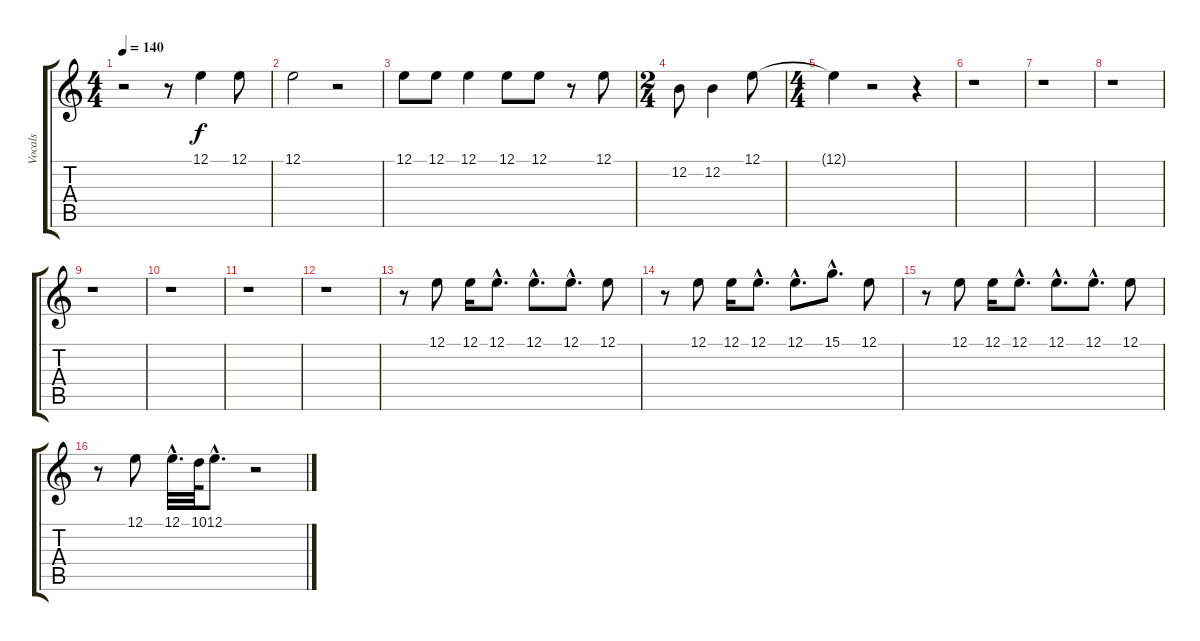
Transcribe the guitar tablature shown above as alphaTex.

\track ("Vocals" "Vocals") {instrument lead2sawtooth}
\staff {score tabs}
\tuning (E4 B3 G3 D3 A2 E2) {hide}
\ts (4 4)
\tempo 140
\clef g2
\ks c
r.2{dy f} r.8 12.1.4 12.1.8 |
12.1.2 r.2 |
12.1.8 12.1.8 12.1.4 12.1.8 12.1.8 r.8 12.1.8 |
\ts (2 4)
12.2.8 12.2.4 12.1.8 |
\ts (4 4)
12.1{t}.4 r.2 r.4 |
r.1 |
r.1 |
r.1 |
r.1 |
r.1 |
r.1 |
r.1 |
r.8 12.1.8 12.1.16 12.1{hac}.8{d} 12.1{hac}.8{d} 12.1{hac}.8{d} 12.1.8 |
r.8 12.1.8 12.1.16 12.1{hac}.8{d} 12.1{hac}.8{d} 15.1{hac}.8{d} 12.1.8 |
r.8 12.1.8 12.1.16 12.1{hac}.8{d} 12.1{hac}.8{d} 12.1{hac}.8{d} 12.1.8 |
r.8 12.1.8 12.1{hac}.32{d} 10.1.64 12.1{hac}.8{d} r.2
